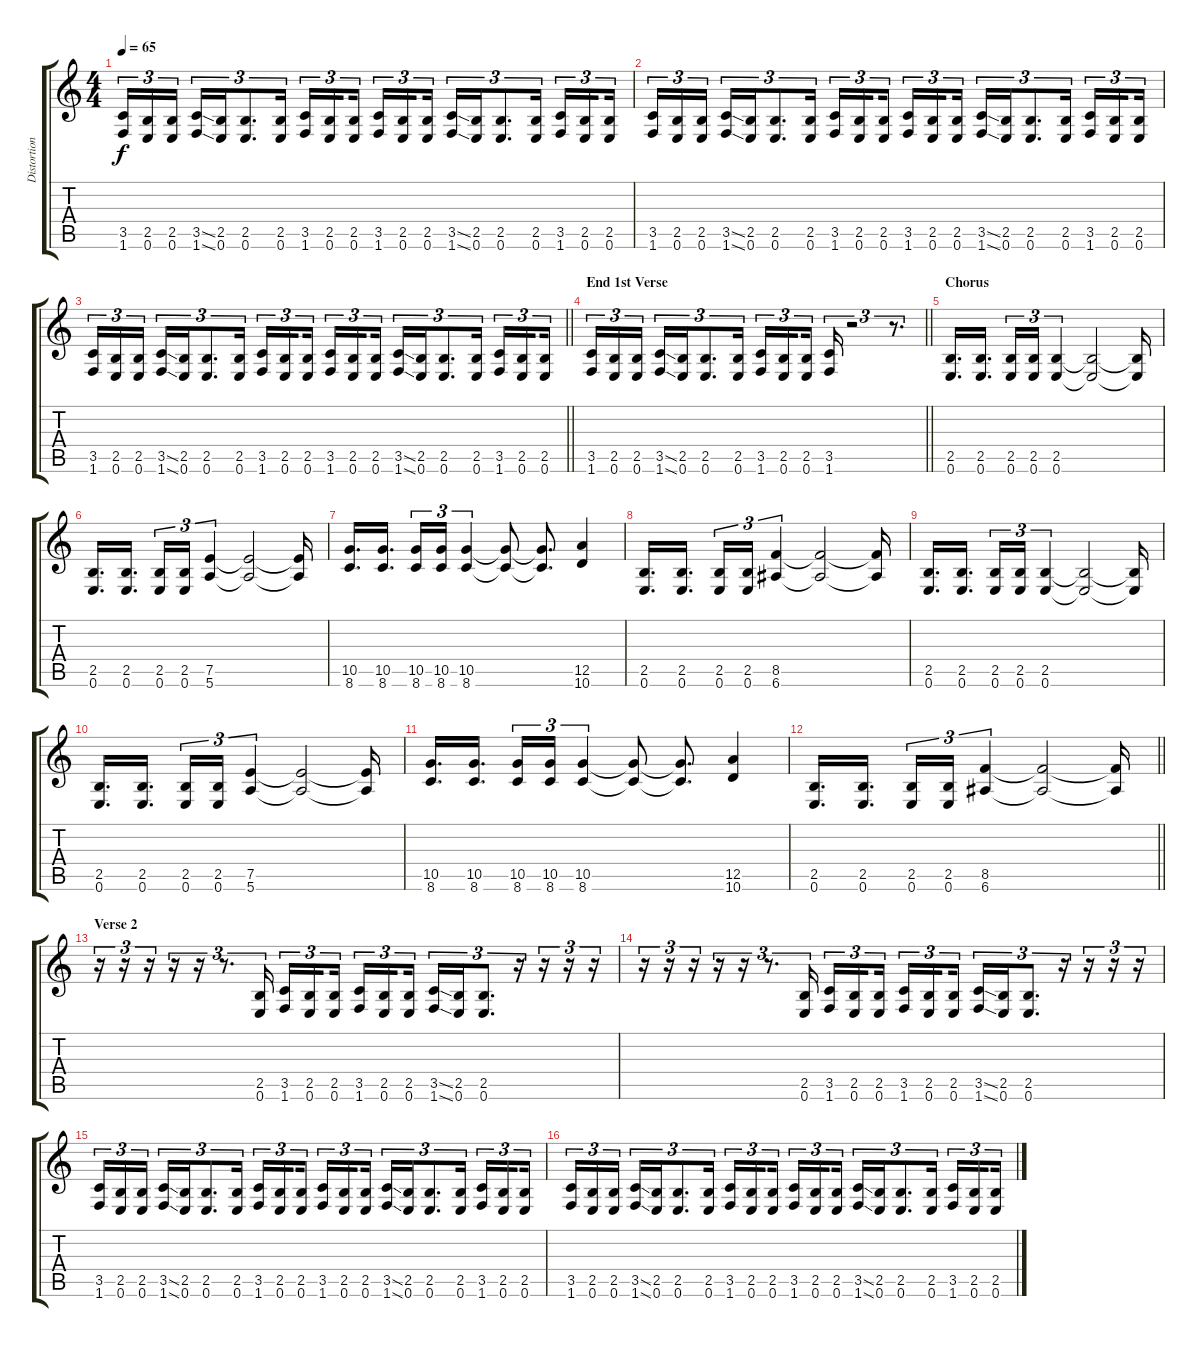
\track ("Distortion guitar 1" "Distortion") {instrument distortionguitar}
\staff {score tabs}
\tuning (E4 B3 G3 D3 A2 E2) {hide}
\ts (4 4)
\tempo 65
\clef g2
\ks c
(3.5 1.6).16{tu (3 2) dy f} (2.5 0.6).16{tu (3 2)} (2.5 0.6).16{tu (3 2) beam splitsecondary} (3.5{ss} 1.6{ss}).16{tu (3 2)} (2.5 0.6).16{tu (3 2)} (2.5 0.6).8{d tu (3 2)} (2.5 0.6).16{tu (3 2)} (3.5 1.6).16{tu (3 2)} (2.5 0.6).16{tu (3 2) beam splitsecondary} (2.5 0.6).16{tu (3 2)} (3.5 1.6).16{tu (3 2)} (2.5 0.6).16{tu (3 2) beam splitsecondary} (2.5 0.6).16{tu (3 2)} (3.5{ss} 1.6{ss}).16{tu (3 2)} (2.5 0.6).16{tu (3 2)} (2.5 0.6).8{d tu (3 2)} (2.5 0.6).16{tu (3 2)} (3.5 1.6).16{tu (3 2)} (2.5 0.6).16{tu (3 2) beam splitsecondary} (2.5 0.6).16{tu (3 2)} |
(3.5 1.6).16{tu (3 2)} (2.5 0.6).16{tu (3 2)} (2.5 0.6).16{tu (3 2) beam splitsecondary} (3.5{ss} 1.6{ss}).16{tu (3 2)} (2.5 0.6).16{tu (3 2)} (2.5 0.6).8{d tu (3 2)} (2.5 0.6).16{tu (3 2)} (3.5 1.6).16{tu (3 2)} (2.5 0.6).16{tu (3 2) beam splitsecondary} (2.5 0.6).16{tu (3 2)} (3.5 1.6).16{tu (3 2)} (2.5 0.6).16{tu (3 2) beam splitsecondary} (2.5 0.6).16{tu (3 2)} (3.5{ss} 1.6{ss}).16{tu (3 2)} (2.5 0.6).16{tu (3 2)} (2.5 0.6).8{d tu (3 2)} (2.5 0.6).16{tu (3 2)} (3.5 1.6).16{tu (3 2)} (2.5 0.6).16{tu (3 2) beam splitsecondary} (2.5 0.6).16{tu (3 2)} |
\barLineRight lightlight
(3.5 1.6).16{tu (3 2)} (2.5 0.6).16{tu (3 2)} (2.5 0.6).16{tu (3 2) beam splitsecondary} (3.5{ss} 1.6{ss}).16{tu (3 2)} (2.5 0.6).16{tu (3 2)} (2.5 0.6).8{d tu (3 2)} (2.5 0.6).16{tu (3 2)} (3.5 1.6).16{tu (3 2)} (2.5 0.6).16{tu (3 2) beam splitsecondary} (2.5 0.6).16{tu (3 2)} (3.5 1.6).16{tu (3 2)} (2.5 0.6).16{tu (3 2) beam splitsecondary} (2.5 0.6).16{tu (3 2)} (3.5{ss} 1.6{ss}).16{tu (3 2)} (2.5 0.6).16{tu (3 2)} (2.5 0.6).8{d tu (3 2)} (2.5 0.6).16{tu (3 2)} (3.5 1.6).16{tu (3 2)} (2.5 0.6).16{tu (3 2) beam splitsecondary} (2.5 0.6).16{tu (3 2)} |
\section ("" "End 1st Verse")
\barLineRight lightlight
(3.5 1.6).16{tu (3 2)} (2.5 0.6).16{tu (3 2)} (2.5 0.6).16{tu (3 2) beam splitsecondary} (3.5{ss} 1.6{ss}).16{tu (3 2)} (2.5 0.6).16{tu (3 2)} (2.5 0.6).8{d tu (3 2)} (2.5 0.6).16{tu (3 2)} (3.5 1.6).16{tu (3 2)} (2.5 0.6).16{tu (3 2) beam splitsecondary} (2.5 0.6).16{tu (3 2)} (3.5 1.6).16{tu (3 2)} r.2{tu (3 2)} r.8{d tu (3 2)} |
\section ("" "Chorus")
(2.5 0.6).16{d} (2.5 0.6).16{d beam splitsecondary} (2.5 0.6).16{tu (3 2)} (2.5 0.6).16{tu (3 2)} (2.5 0.6).4{tu (3 2)} (2.5{t} 0.6{t}).2 (2.5{t} 0.6{t}).16 |
(2.5 0.6).16{d} (2.5 0.6).16{d beam splitsecondary} (2.5 0.6).16{tu (3 2)} (2.5 0.6).16{tu (3 2)} (7.5 5.6).4{tu (3 2)} (7.5{t} 5.6{t}).2 (7.5{t} 5.6{t}).16 |
(10.5 8.6).16{d} (10.5 8.6).16{d beam splitsecondary} (10.5 8.6).16{tu (3 2)} (10.5 8.6).16{tu (3 2)} (10.5 8.6).4{tu (3 2)} (10.5{t} 8.6{t}).8 (10.5{t} 8.6{t}).8{d} (12.5 10.6).4 |
(2.5 0.6).16{d} (2.5 0.6).16{d beam splitsecondary} (2.5 0.6).16{tu (3 2)} (2.5 0.6).16{tu (3 2)} (8.5 6.6).4{tu (3 2)} (8.5{t} 6.6{t}).2 (8.5{t} 6.6{t}).16 |
(2.5 0.6).16{d} (2.5 0.6).16{d beam splitsecondary} (2.5 0.6).16{tu (3 2)} (2.5 0.6).16{tu (3 2)} (2.5 0.6).4{tu (3 2)} (2.5{t} 0.6{t}).2 (2.5{t} 0.6{t}).16 |
(2.5 0.6).16{d} (2.5 0.6).16{d beam splitsecondary} (2.5 0.6).16{tu (3 2)} (2.5 0.6).16{tu (3 2)} (7.5 5.6).4{tu (3 2)} (7.5{t} 5.6{t}).2 (7.5{t} 5.6{t}).16 |
(10.5 8.6).16{d} (10.5 8.6).16{d beam splitsecondary} (10.5 8.6).16{tu (3 2)} (10.5 8.6).16{tu (3 2)} (10.5 8.6).4{tu (3 2)} (10.5{t} 8.6{t}).8 (10.5{t} 8.6{t}).8{d} (12.5 10.6).4 |
\barLineRight lightlight
(2.5 0.6).16{d} (2.5 0.6).16{d beam splitsecondary} (2.5 0.6).16{tu (3 2)} (2.5 0.6).16{tu (3 2)} (8.5 6.6).4{tu (3 2)} (8.5{t} 6.6{t}).2 (8.5{t} 6.6{t}).16 |
\section ("" "Verse 2")
r.16{tu (3 2)} r.16{tu (3 2)} r.16{tu (3 2)} r.16{tu (3 2)} r.16{tu (3 2)} r.8{d tu (3 2)} (2.5 0.6).16{tu (3 2)} (3.5 1.6).16{tu (3 2)} (2.5 0.6).16{tu (3 2) beam splitsecondary} (2.5 0.6).16{tu (3 2)} (3.5 1.6).16{tu (3 2)} (2.5 0.6).16{tu (3 2) beam splitsecondary} (2.5 0.6).16{tu (3 2)} (3.5{ss} 1.6{ss}).16{tu (3 2)} (2.5 0.6).16{tu (3 2)} (2.5 0.6).8{d tu (3 2)} r.16{tu (3 2)} r.16{tu (3 2)} r.16{tu (3 2)} r.16{tu (3 2)} |
r.16{tu (3 2)} r.16{tu (3 2)} r.16{tu (3 2)} r.16{tu (3 2)} r.16{tu (3 2)} r.8{d tu (3 2)} (2.5 0.6).16{tu (3 2)} (3.5 1.6).16{tu (3 2)} (2.5 0.6).16{tu (3 2) beam splitsecondary} (2.5 0.6).16{tu (3 2)} (3.5 1.6).16{tu (3 2)} (2.5 0.6).16{tu (3 2) beam splitsecondary} (2.5 0.6).16{tu (3 2)} (3.5{ss} 1.6{ss}).16{tu (3 2)} (2.5 0.6).16{tu (3 2)} (2.5 0.6).8{d tu (3 2)} r.16{tu (3 2)} r.16{tu (3 2)} r.16{tu (3 2)} r.16{tu (3 2)} |
(3.5 1.6).16{tu (3 2)} (2.5 0.6).16{tu (3 2)} (2.5 0.6).16{tu (3 2) beam splitsecondary} (3.5{ss} 1.6{ss}).16{tu (3 2)} (2.5 0.6).16{tu (3 2)} (2.5 0.6).8{d tu (3 2)} (2.5 0.6).16{tu (3 2)} (3.5 1.6).16{tu (3 2)} (2.5 0.6).16{tu (3 2) beam splitsecondary} (2.5 0.6).16{tu (3 2)} (3.5 1.6).16{tu (3 2)} (2.5 0.6).16{tu (3 2) beam splitsecondary} (2.5 0.6).16{tu (3 2)} (3.5{ss} 1.6{ss}).16{tu (3 2)} (2.5 0.6).16{tu (3 2)} (2.5 0.6).8{d tu (3 2)} (2.5 0.6).16{tu (3 2)} (3.5 1.6).16{tu (3 2)} (2.5 0.6).16{tu (3 2) beam splitsecondary} (2.5 0.6).16{tu (3 2)} |
(3.5 1.6).16{tu (3 2)} (2.5 0.6).16{tu (3 2)} (2.5 0.6).16{tu (3 2) beam splitsecondary} (3.5{ss} 1.6{ss}).16{tu (3 2)} (2.5 0.6).16{tu (3 2)} (2.5 0.6).8{d tu (3 2)} (2.5 0.6).16{tu (3 2)} (3.5 1.6).16{tu (3 2)} (2.5 0.6).16{tu (3 2) beam splitsecondary} (2.5 0.6).16{tu (3 2)} (3.5 1.6).16{tu (3 2)} (2.5 0.6).16{tu (3 2) beam splitsecondary} (2.5 0.6).16{tu (3 2)} (3.5{ss} 1.6{ss}).16{tu (3 2)} (2.5 0.6).16{tu (3 2)} (2.5 0.6).8{d tu (3 2)} (2.5 0.6).16{tu (3 2)} (3.5 1.6).16{tu (3 2)} (2.5 0.6).16{tu (3 2) beam splitsecondary} (2.5 0.6).16{tu (3 2)}
